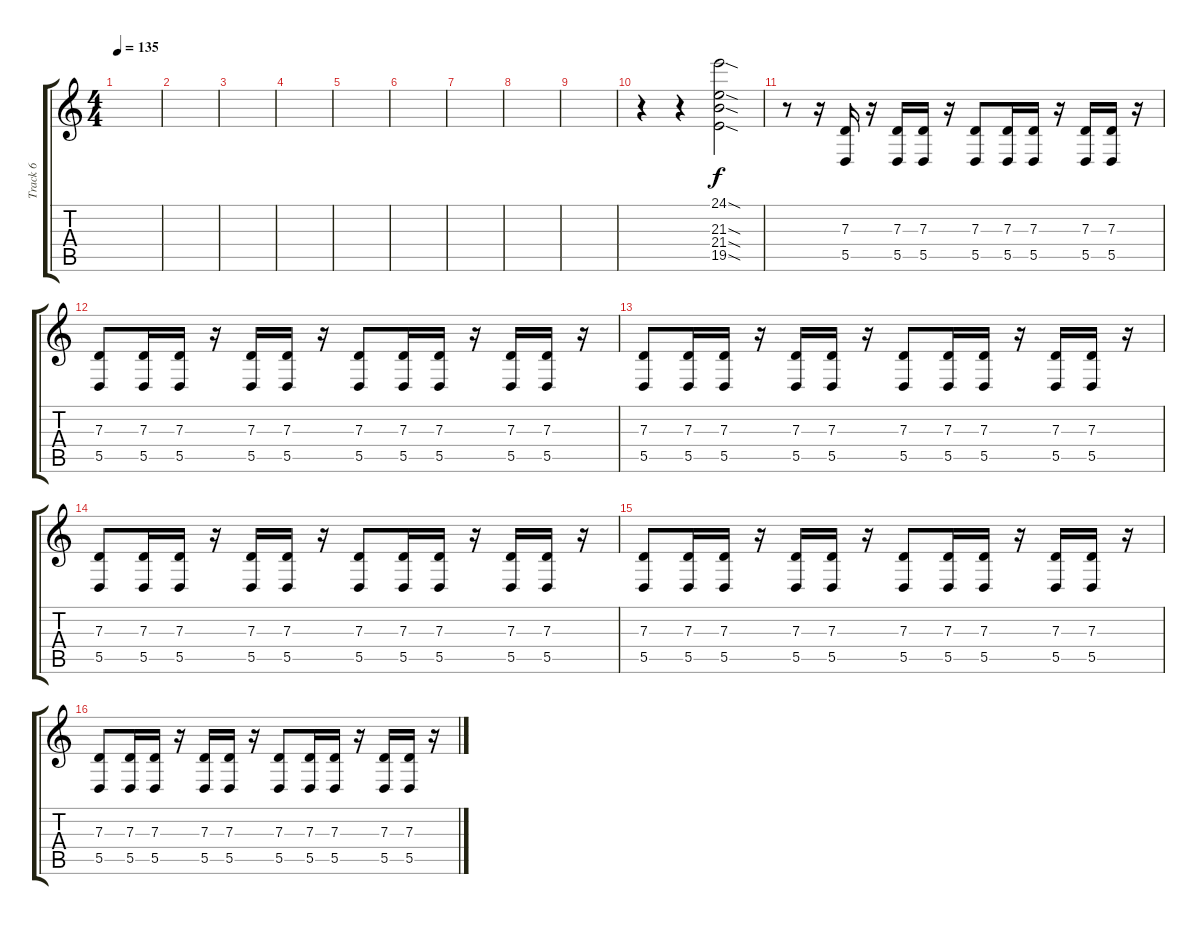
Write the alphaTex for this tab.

\track ("Track 6" "Track 6") {instrument pad1newage}
\staff {score tabs}
\tuning (E4 B3 G3 D3 A2 E2) {hide}
\ts (4 4)
\tempo 135
\clef g2
\ks c
|
|
|
|
|
|
|
|
|
r.4 r.4 (24.1{sod} 21.3{sod} 21.4{sod} 19.5{sod}).2 |
r.8 r.16 (7.3 5.5).16 r.16 (7.3 5.5).16 (7.3 5.5).16 r.16 (7.3 5.5).8 (7.3 5.5).16 (7.3 5.5).16 r.16 (7.3 5.5).16 (7.3 5.5).16 r.16 |
(7.3 5.5).8 (7.3 5.5).16 (7.3 5.5).16 r.16 (7.3 5.5).16 (7.3 5.5).16 r.16 (7.3 5.5).8 (7.3 5.5).16 (7.3 5.5).16 r.16 (7.3 5.5).16 (7.3 5.5).16 r.16 |
(7.3 5.5).8 (7.3 5.5).16 (7.3 5.5).16 r.16 (7.3 5.5).16 (7.3 5.5).16 r.16 (7.3 5.5).8 (7.3 5.5).16 (7.3 5.5).16 r.16 (7.3 5.5).16 (7.3 5.5).16 r.16 |
(7.3 5.5).8 (7.3 5.5).16 (7.3 5.5).16 r.16 (7.3 5.5).16 (7.3 5.5).16 r.16 (7.3 5.5).8 (7.3 5.5).16 (7.3 5.5).16 r.16 (7.3 5.5).16 (7.3 5.5).16 r.16 |
(7.3 5.5).8 (7.3 5.5).16 (7.3 5.5).16 r.16 (7.3 5.5).16 (7.3 5.5).16 r.16 (7.3 5.5).8 (7.3 5.5).16 (7.3 5.5).16 r.16 (7.3 5.5).16 (7.3 5.5).16 r.16 |
(7.3 5.5).8 (7.3 5.5).16 (7.3 5.5).16 r.16 (7.3 5.5).16 (7.3 5.5).16 r.16 (7.3 5.5).8 (7.3 5.5).16 (7.3 5.5).16 r.16 (7.3 5.5).16 (7.3 5.5).16 r.16
